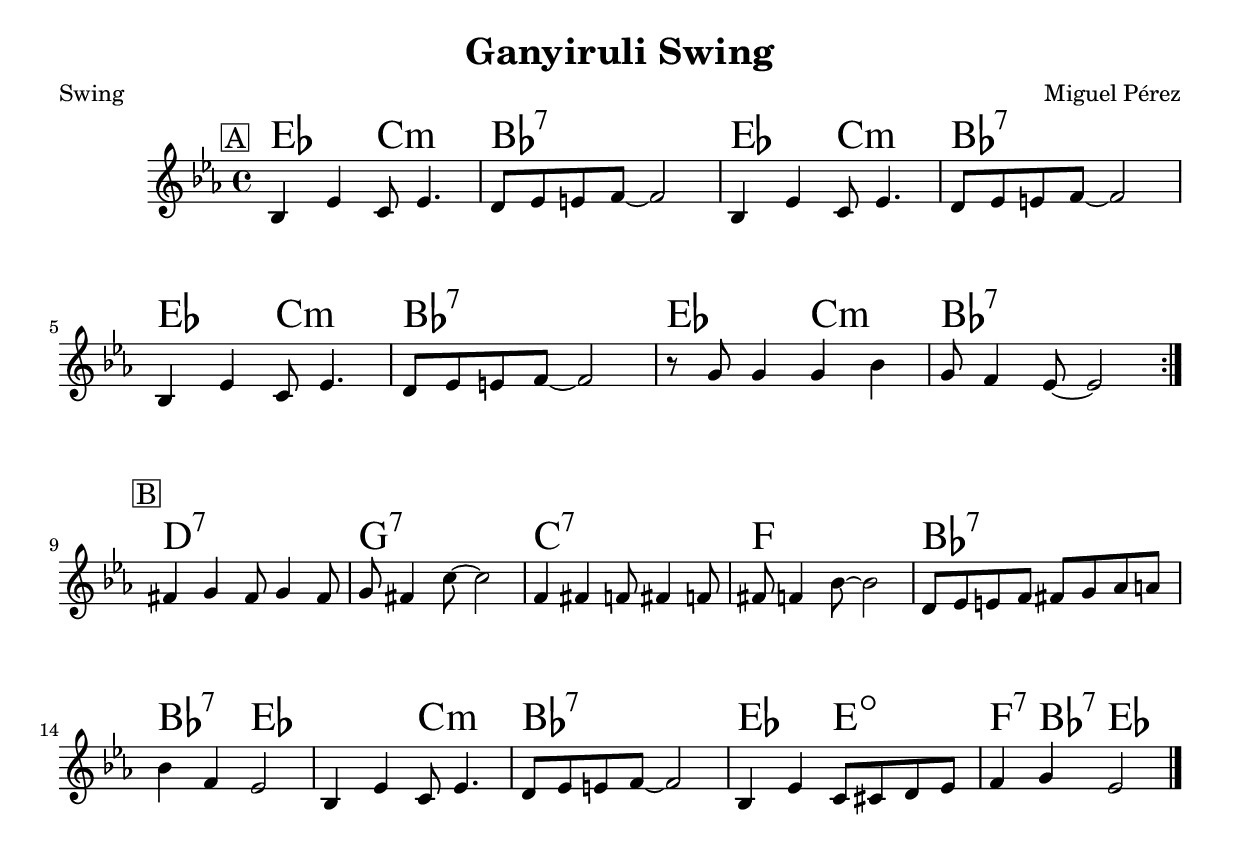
\include "headers.ly"

\header {
  title = "Ganyiruli Swing"
  composer = "Miguel Pérez"
  poet = "Swing"
}

cifrado =  \chords {
  \set chordChanges = ##t
  \set noChordSymbol = ""
  
  \repeat unfold 4 { ees2 c:min | bes1:7 }
  d:7 | g:7 | c:7 | f | bes:7 | bes2:7 ees |
  ees2 c:min | bes1:7 | ees2 e:dim | f4:7 bes:7 ees2 |
}

melo = \relative c' {
  \key ees \major
  
  \mark \parteA
  \repeat volta 2 {
    \repeat unfold 3 {
      bes4 ees c8 ees4. | d8 ees e f~ f2 
    }
    r8 g g4 g bes
    g8 f4 es8~ es2 |
  }
  
  \break
  \mark \parteB
  fis4 g fis8 g4 fis8 | g fis4 c'8~ c2 |
  f,4 fis f8 fis4 f8 | fis f4 bes8~ bes2 |
  d,8 es e f fis g aes a | bes4 f ees2 |
  
  bes4 ees c8 ees4. | d8 ees e f~ f2 |
  bes,4 ees c8 cis d ees | f4 g ees2
  
  \fin
}

<<
  \cifrado
  \melo
>>